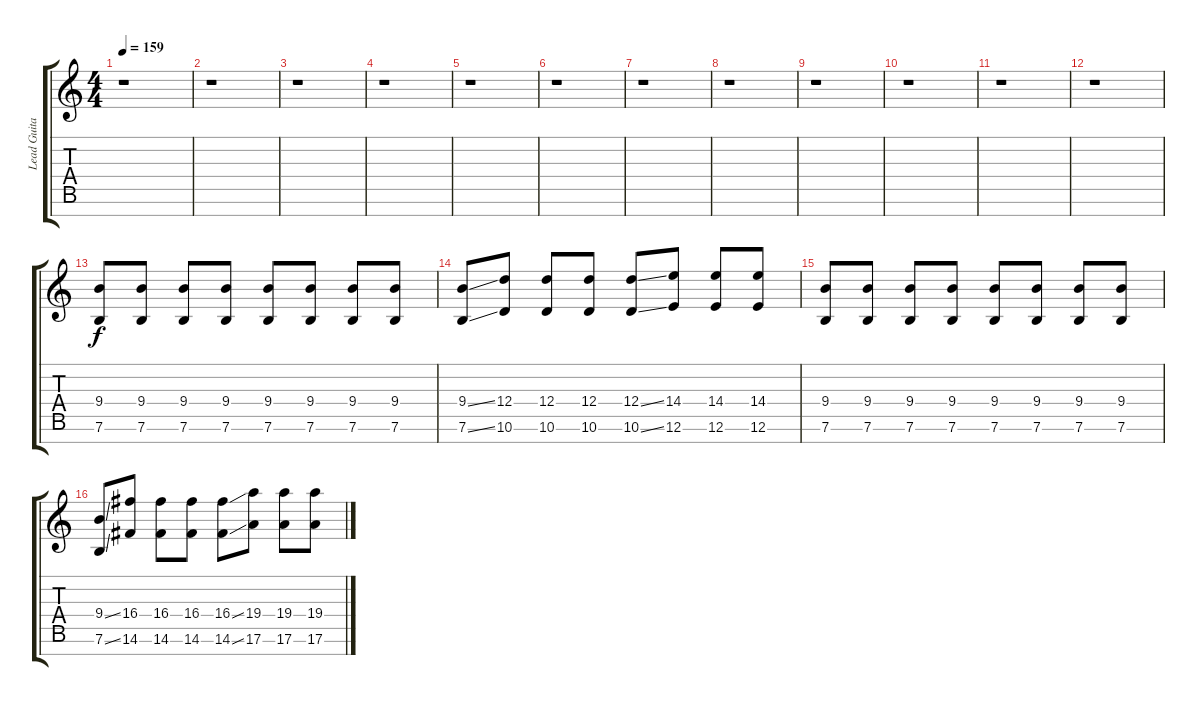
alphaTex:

\track ("Lead Guitar 1" "Lead Guita") {instrument distortionguitar}
\staff {score tabs}
\tuning (E4 B3 G3 D3 A2 E2 B1) {hide}
\ts (4 4)
\tempo 159
\clef g2
\ks c
r.1{dy f} |
r.1 |
r.1 |
r.1 |
r.1 |
r.1 |
r.1 |
r.1 |
r.1 |
r.1 |
r.1 |
r.1 |
(9.4 7.6).8 (9.4 7.6).8 (9.4 7.6).8 (9.4 7.6).8 (9.4 7.6).8 (9.4 7.6).8 (9.4 7.6).8 (9.4 7.6).8 |
(9.4{ss} 7.6{ss}).8 (12.4 10.6).8 (12.4 10.6).8 (12.4 10.6).8 (12.4{ss} 10.6{ss}).8 (14.4 12.6).8 (14.4 12.6).8 (14.4 12.6).8 |
(9.4 7.6).8 (9.4 7.6).8 (9.4 7.6).8 (9.4 7.6).8 (9.4 7.6).8 (9.4 7.6).8 (9.4 7.6).8 (9.4 7.6).8 |
(9.4{ss} 7.6{ss}).8 (16.4 14.6).8 (16.4 14.6).8 (16.4 14.6).8 (16.4{ss} 14.6{ss}).8 (19.4 17.6).8 (19.4 17.6).8 (19.4 17.6).8
